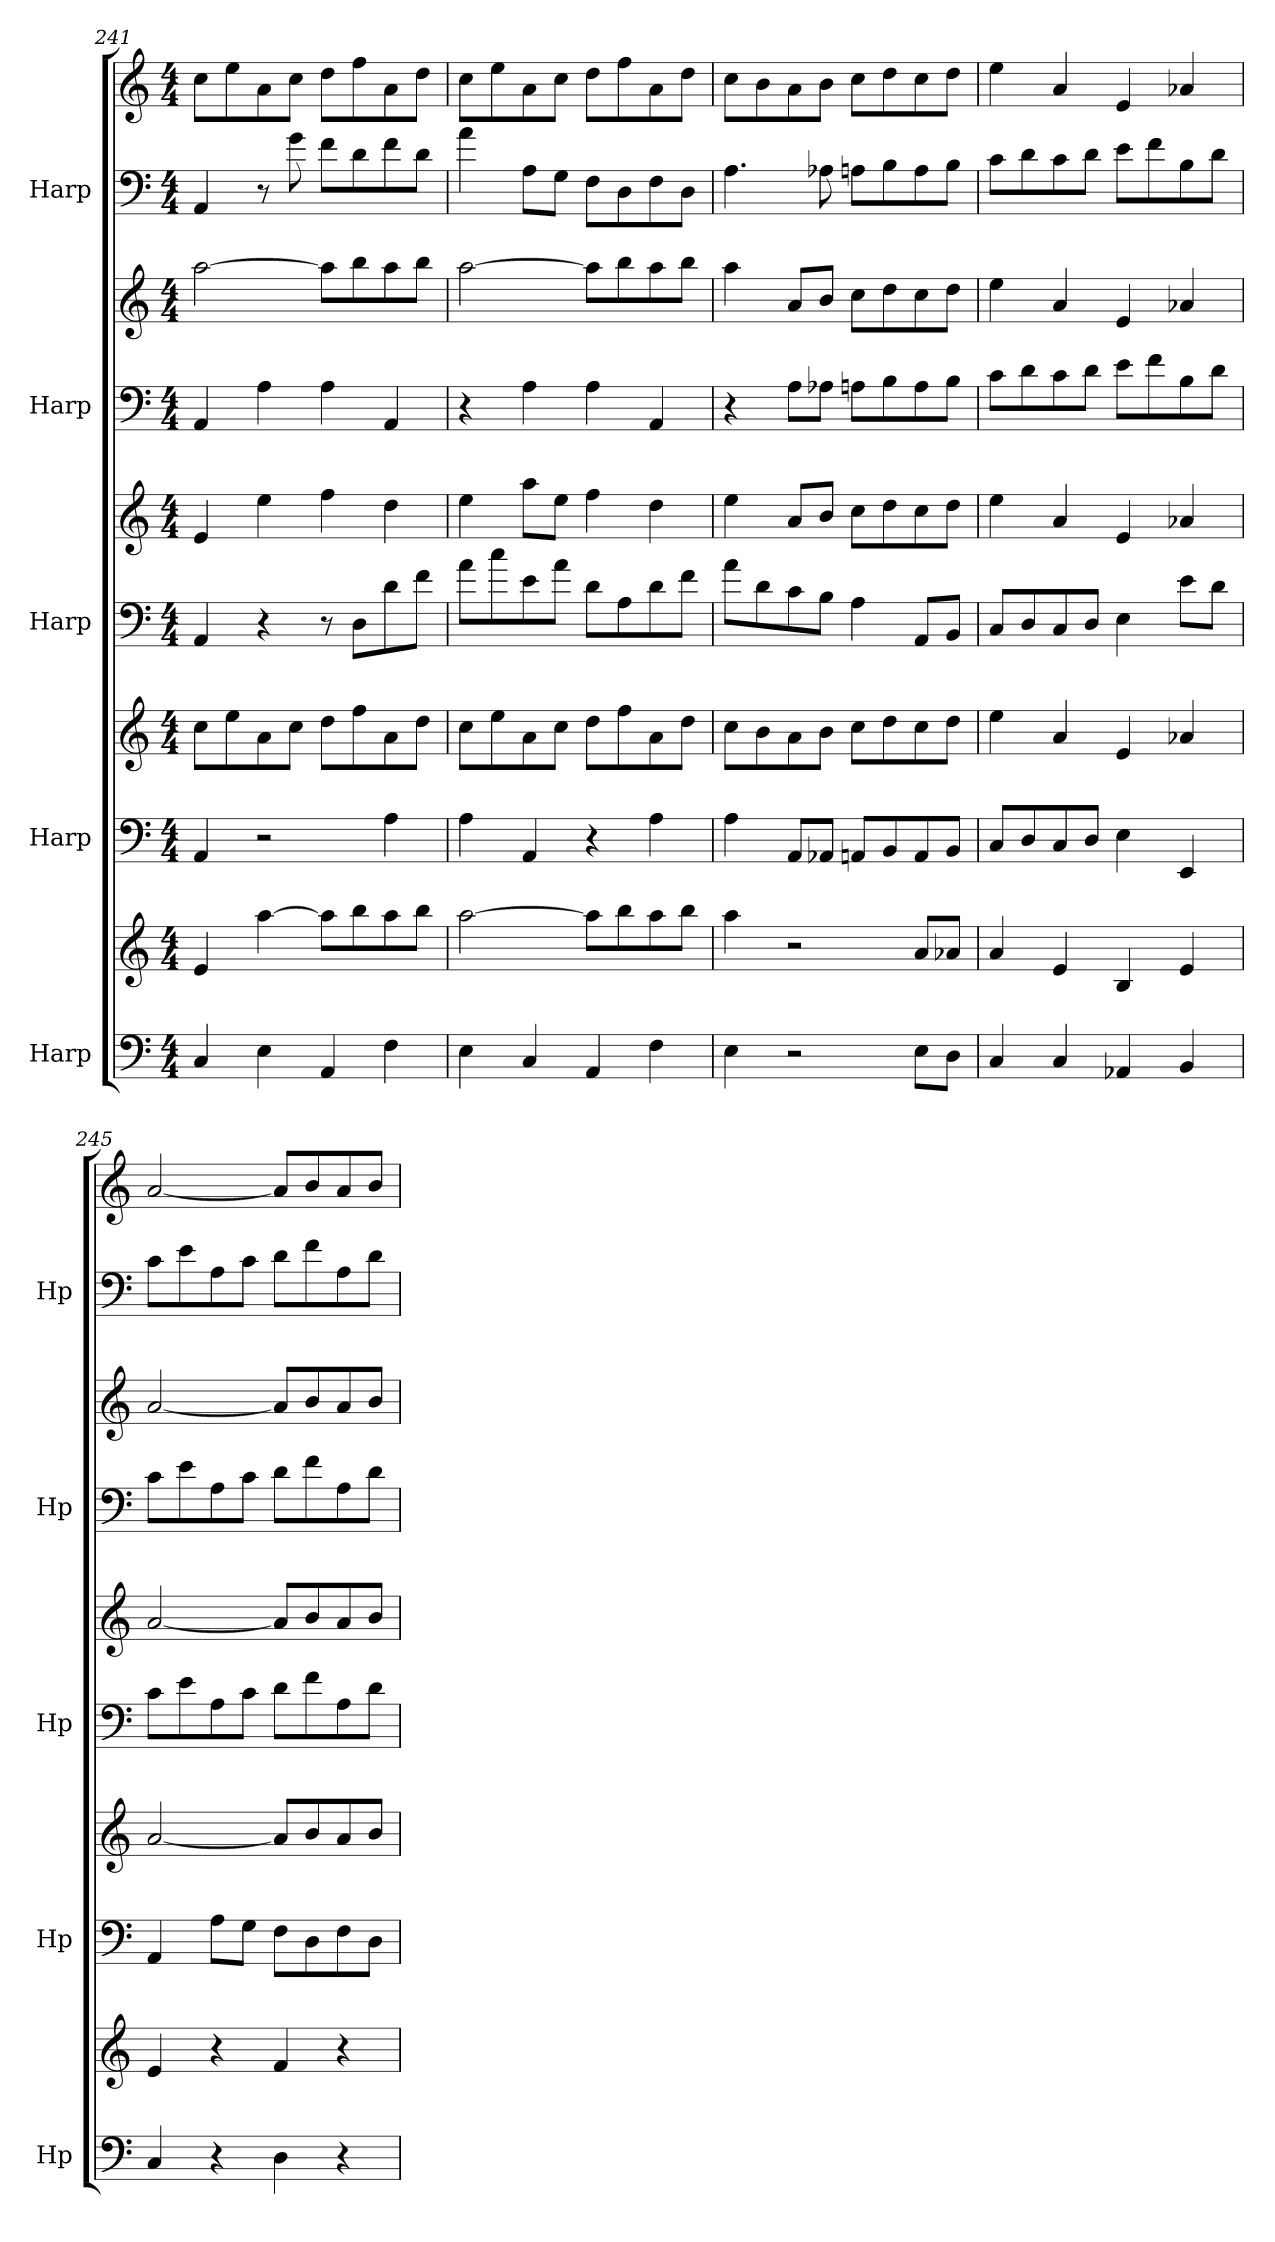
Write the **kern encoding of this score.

**kern	**kern	**kern	**kern	**kern	**kern	**kern	**kern	**kern	**kern
*part5	*part5	*part4	*part4	*part3	*part3	*part2	*part2	*part1	*part1
*staff10	*staff9	*staff8	*staff7	*staff6	*staff5	*staff4	*staff3	*staff2	*staff1
*I"Harp	*	*I"Harp	*	*I"Harp	*	*I"Harp	*	*I"Harp	*
*I'Hp	*	*I'Hp	*	*I'Hp	*	*I'Hp	*	*I'Hp	*
*clefF4	*clefG2	*clefF4	*clefG2	*clefF4	*clefG2	*clefF4	*clefG2	*clefF4	*clefG2
*k[]	*k[]	*k[]	*k[]	*k[]	*k[]	*k[]	*k[]	*k[]	*k[]
*M4/4	*M4/4	*M4/4	*M4/4	*M4/4	*M4/4	*M4/4	*M4/4	*M4/4	*M4/4
=241	=241	=241	=241	=241	=241	=241	=241	=241	=241
4C/	4e/	4AA/	8cc\L	4AA/	4e/	4AA/	[2aa\	4AA/	8cc\L
.	.	.	8ee\	.	.	.	.	.	8ee\
4E\	[4aa\	2r	8a\	4r	4ee\	4A\	.	8r	8a\
.	.	.	8cc\J	.	.	.	.	8g\	8cc\J
4AA/	8aa\L]	.	8dd\L	8r	4ff\	4A\	8aa\L]	8f\L	8dd\L
.	8bb\	.	8ff\	8D\L	.	.	8bb\	8d\	8ff\
4F\	8aa\	4A\	8a\	8d\	4dd\	4AA/	8aa\	8f\	8a\
.	8bb\J	.	8dd\J	8f\J	.	.	8bb\J	8d\J	8dd\J
!!LO:PB:g=z
=242	=242	=242	=242	=242	=242	=242	=242	=242	=242
4E\	[2aa\	4A\	8cc\L	8a\L	4ee\	4r	[2aa\	4a\	8cc\L
.	.	.	8ee\	8cc\	.	.	.	.	8ee\
4C/	.	4AA/	8a\	8e\	8aa\L	4A\	.	8A\L	8a\
.	.	.	8cc\J	8a\J	8ee\J	.	.	8G\J	8cc\J
4AA/	8aa\L]	4r	8dd\L	8d\L	4ff\	4A\	8aa\L]	8F\L	8dd\L
.	8bb\	.	8ff\	8A\	.	.	8bb\	8D\	8ff\
4F\	8aa\	4A\	8a\	8d\	4dd\	4AA/	8aa\	8F\	8a\
.	8bb\J	.	8dd\J	8f\J	.	.	8bb\J	8D\J	8dd\J
=243	=243	=243	=243	=243	=243	=243	=243	=243	=243
4E\	4aa\	4A\	8cc\L	8a\L	4ee\	4r	4aa\	4.A\	8cc\L
.	.	.	8b\	8d\	.	.	.	.	8b\
2r	2r	8AA/L	8a\	8c\	8a/L	8A\L	8a/L	.	8a\
.	.	8AA-X/J	8b\J	8B\J	8b/J	8A-X\J	8b/J	8A-X\	8b\J
.	.	8AAn/L	8cc\L	4A\	8cc\L	8An\L	8cc\L	8An\L	8cc\L
.	.	8BB/	8dd\	.	8dd\	8B\	8dd\	8B\	8dd\
8E\L	8a/L	8AA/	8cc\	8AA/L	8cc\	8A\	8cc\	8A\	8cc\
8D\J	8a-X/J	8BB/J	8dd\J	8BB/J	8dd\J	8B\J	8dd\J	8B\J	8dd\J
=244	=244	=244	=244	=244	=244	=244	=244	=244	=244
4C/	4a/	8C/L	4ee\	8C/L	4ee\	8c\L	4ee\	8c\L	4ee\
.	.	8D/	.	8D/	.	8d\	.	8d\	.
4C/	4e/	8C/	4a/	8C/	4a/	8c\	4a/	8c\	4a/
.	.	8D/J	.	8D/J	.	8d\J	.	8d\J	.
4AA-X/	4B/	4E\	4e/	4E\	4e/	8e\L	4e/	8e\L	4e/
.	.	.	.	.	.	8f\	.	8f\	.
4BB/	4e/	4EE/	4a-X/	8e\L	4a-X/	8B\	4a-X/	8B\	4a-X/
.	.	.	.	8d\J	.	8d\J	.	8d\J	.
=245	=245	=245	=245	=245	=245	=245	=245	=245	=245
4C/	4e/	4AA/	[2a/	8c\L	[2a/	8c\L	[2a/	8c\L	[2a/
.	.	.	.	8e\	.	8e\	.	8e\	.
4r	4r	8A\L	.	8A\	.	8A\	.	8A\	.
.	.	8G\J	.	8c\J	.	8c\J	.	8c\J	.
4D\	4f/	8F\L	8a/L]	8d\L	8a/L]	8d\L	8a/L]	8d\L	8a/L]
.	.	8D\	8b/	8f\	8b/	8f\	8b/	8f\	8b/
4r	4r	8F\	8a/	8A\	8a/	8A\	8a/	8A\	8a/
.	.	8D\J	8b/J	8d\J	8b/J	8d\J	8b/J	8d\J	8b/J
=	=	=	=	=	=	=	=	=	=
*-	*-	*-	*-	*-	*-	*-	*-	*-	*-
